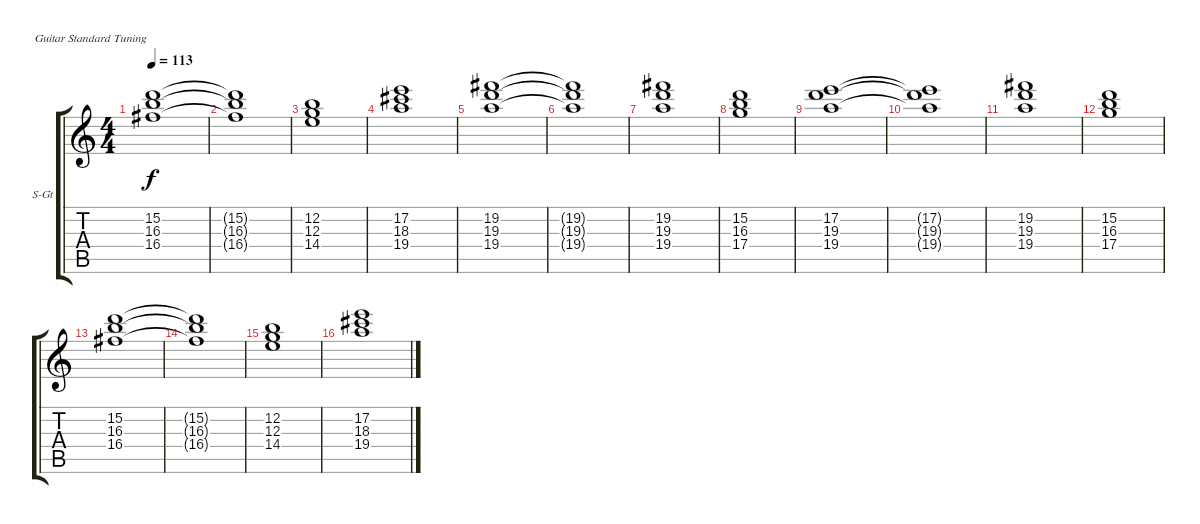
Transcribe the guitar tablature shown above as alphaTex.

\defaultSystemsLayout 4
\bracketExtendMode groupsimilarinstruments
\firstSystemTrackNameOrientation horizontal
\otherSystemsTrackNameOrientation horizontal
\track ("А. Андреев (клавиши)" "S-Gt") {instrument acousticguitarsteel}
\staff {score tabs}
\tuning (E4 B3 G3 D3 A2 E2)
\ts (4 4)
\tempo 113
\clef g2
\ks c
(15.2 16.3 16.4).1{dy f} |
(15.2{t} 16.3{t} 16.4{t}).1 |
(12.2 12.3 14.4).1 |
(17.2 18.3 19.4).1 |
(19.2 19.3 19.4).1 |
(19.2{t} 19.3{t} 19.4{t}).1 |
(19.2 19.3 19.4).1 |
(15.2 16.3 17.4).1 |
(17.2 19.3 19.4).1 |
(17.2{t} 19.3{t} 19.4{t}).1 |
(19.2 19.3 19.4).1 |
(15.2 16.3 17.4).1 |
(15.2 16.3 16.4).1 |
(15.2{t} 16.3{t} 16.4{t}).1 |
(12.2 12.3 14.4).1 |
(17.2 18.3 19.4).1
